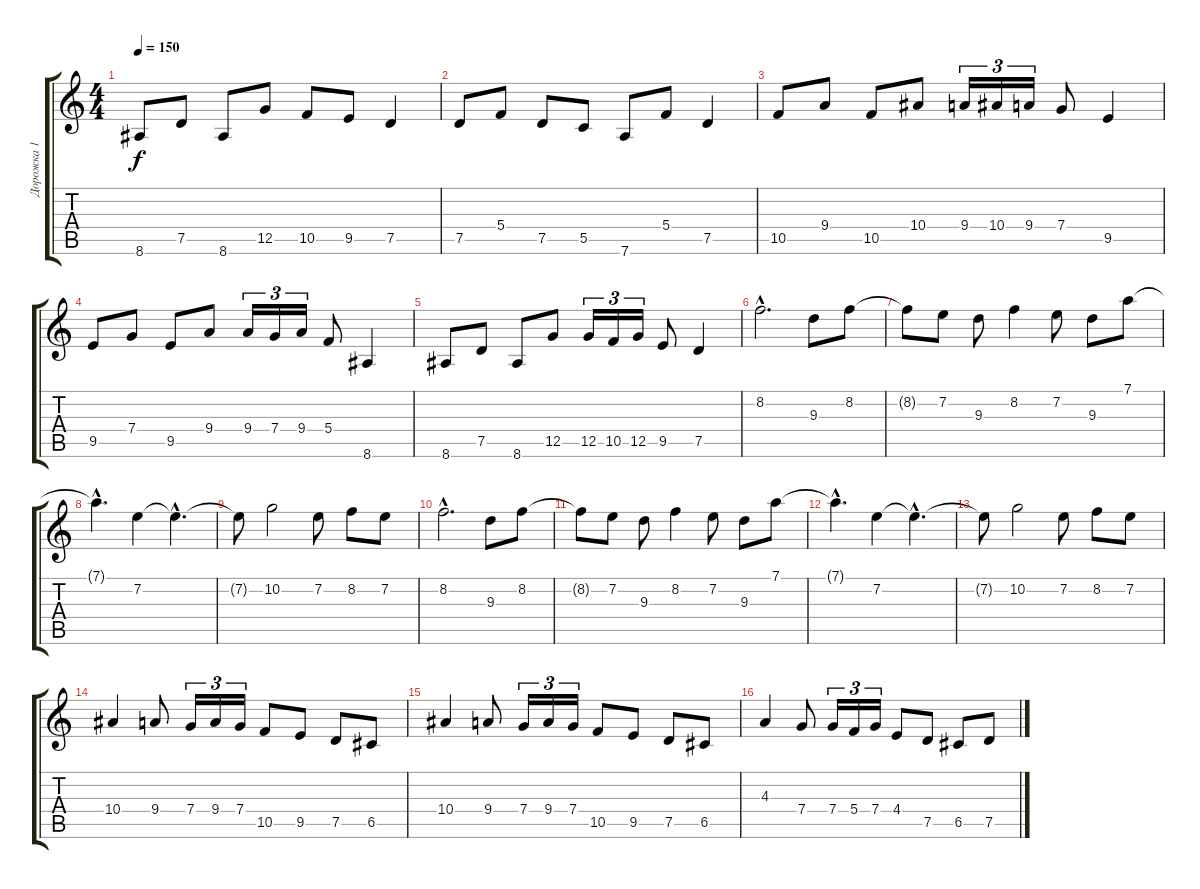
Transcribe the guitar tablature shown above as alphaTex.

\track ("Дорожка 1" "Дорожка 1") {instrument distortionguitar}
\staff {score tabs}
\tuning (D4 A3 F3 C3 G2 D2) {hide}
\ts (4 4)
\tempo 150
\clef g2
\ks c
8.6.8{dy f} 7.5.8 8.6.8 12.5.8 10.5.8 9.5.8 7.5.4 |
7.5.8 5.4.8 7.5.8 5.5.8 7.6.8 5.4.8 7.5.4 |
10.5.8 9.4.8 10.5.8 10.4.8 9.4.16{tu (3 2)} 10.4.16{tu (3 2)} 9.4.16{tu (3 2)} 7.4.8 9.5.4 |
9.5.8 7.4.8 9.5.8 9.4.8 9.4.16{tu (3 2)} 7.4.16{tu (3 2)} 9.4.16{tu (3 2)} 5.4.8 8.6.4 |
8.6.8 7.5.8 8.6.8 12.5.8 12.5.16{tu (3 2)} 10.5.16{tu (3 2)} 12.5.16{tu (3 2)} 9.5.8 7.5.4 |
8.2{hac}.2{d} 9.3.8 8.2.8 |
8.2{t}.8 7.2.8 9.3.8 8.2.4 7.2.8 9.3.8 7.1.8 |
7.1{hac t}.4{d} 7.2.4 7.2{hac t}.4{d} |
7.2{t}.8 10.2.2 7.2.8 8.2.8 7.2.8 |
8.2{hac}.2{d} 9.3.8 8.2.8 |
8.2{t}.8 7.2.8 9.3.8 8.2.4 7.2.8 9.3.8 7.1.8 |
7.1{hac t}.4{d} 7.2.4 7.2{hac t}.4{d} |
7.2{t}.8 10.2.2 7.2.8 8.2.8 7.2.8 |
10.4.4 9.4.8 7.4.16{tu (3 2)} 9.4.16{tu (3 2)} 7.4.16{tu (3 2)} 10.5.8 9.5.8 7.5.8 6.5.8 |
10.4.4 9.4.8 7.4.16{tu (3 2)} 9.4.16{tu (3 2)} 7.4.16{tu (3 2)} 10.5.8 9.5.8 7.5.8 6.5.8 |
4.3.4 7.4.8 7.4.16{tu (3 2)} 5.4.16{tu (3 2)} 7.4.16{tu (3 2)} 4.4.8 7.5.8 6.5.8 7.5.8
